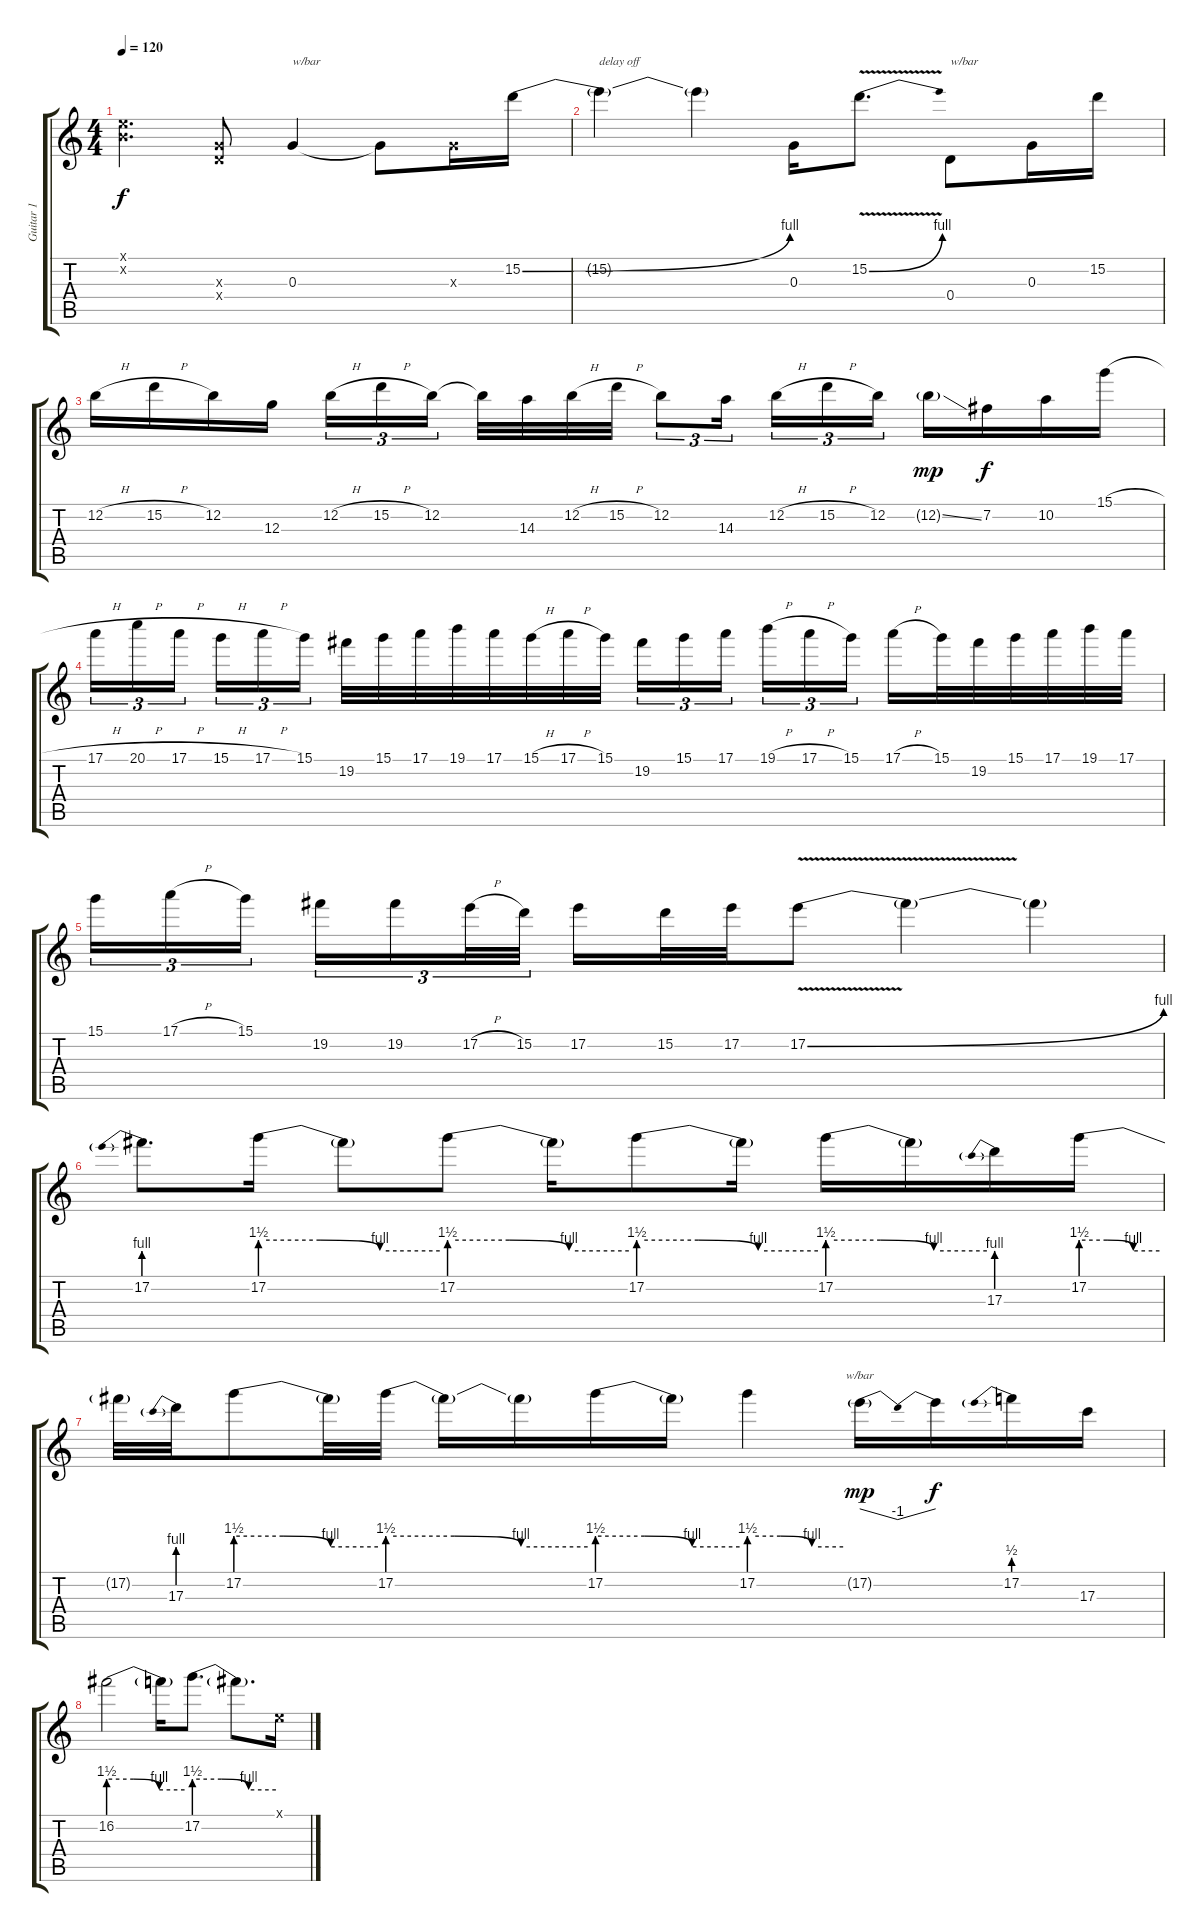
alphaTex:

\track ("Guitar 1" "Guitar 1") {instrument distortionguitar}
\staff {score tabs}
\tuning (E4 B3 G3 D3 A2 E2) {hide}
\ts (4 4)
\tempo 120
\clef g2
\ks c
(0.1{x} 0.2{x}).4{d dy f} (0.3{x} 0.4{x}).8 0.3.4{txt "w/bar"} 0.3{t}.8 0.3{x}.16 15.2{be (bend 0 0 60 4)}.16 |
15.2{t}.4{txt "delay off"} 15.2{t}.4 0.3.16 15.2{be (bend 0 0 60 4) v}.8{d} 0.4.8{txt "w/bar"} 0.3.16 15.2.16 |
12.2{h}.16 15.2{h}.16 12.2.16 12.3.16 12.2{h}.16{tu (3 2)} 15.2{h}.16{tu (3 2)} 12.2.16{tu (3 2) beam splitsecondary} 12.2{t}.32 14.3.32 12.2{h}.32 15.2{h}.32 12.2.8{tu (3 2)} 14.3.16{tu (3 2) beam splitsecondary} 12.2{h}.16{tu (3 2)} 15.2{h}.16{tu (3 2)} 12.2.16{tu (3 2)} 12.2{ss g}.16{dy mp} 7.2.16{dy f} 10.2.16 15.1{h}.16 |
17.1{h}.16{tu (3 2)} 20.1{h}.16{tu (3 2)} 17.1{h}.16{tu (3 2) beam splitsecondary} 15.1{h}.16{tu (3 2)} 17.1{h}.16{tu (3 2)} 15.1.16{tu (3 2)} 19.2.32 15.1.32 17.1.32 19.1.32 17.1.32 15.1{h}.32 17.1{h}.32 15.1.32 19.2.16{tu (3 2)} 15.1.16{tu (3 2)} 17.1.16{tu (3 2) beam splitsecondary} 19.1{h}.16{tu (3 2)} 17.1{h}.16{tu (3 2)} 15.1.16{tu (3 2)} 17.1{h}.16 15.1.32 19.2.32 15.1.32 17.1.32 19.1.32 17.1.32 |
15.1.16{tu (3 2)} 17.1{h}.16{tu (3 2)} 15.1.16{tu (3 2) beam splitsecondary} 19.2.16{tu (3 2)} 19.2.16{tu (3 2)} 17.2{h}.32{tu (3 2)} 15.2.32{tu (3 2)} 17.2.16 15.2.32 17.2.32 17.2{be (bend 0 0 60 4) v}.8 17.2{t}.4 17.2{t}.4 |
17.2{be (prebend 0 4 60 4)}.8{d} 17.2{be (custom 0 6 20 6 40 4 60 4)}.16 17.2{t}.8 17.2{be (custom 0 6 20 6 40 4 60 4)}.8 17.2{t}.16 17.2{be (custom 0 6 20 6 40 4 60 4)}.8 17.2{t}.16 17.2{be (custom 0 6 20 6 40 4 60 4)}.16 17.2{t}.16 17.3{be (prebend 0 4 60 4)}.16 17.2{be (custom 0 6 20 6 40 4 60 4)}.16 |
17.2{t}.32 17.3{be (prebend 0 4 60 4)}.32 17.2{be (custom 0 6 20 6 40 4 60 4)}.8 17.2{t}.32 17.2{be (custom 0 6 20 6 40 4 60 4)}.32 17.2{t}.16 17.2{t}.16 17.2{be (custom 0 6 20 6 40 4 60 4)}.16 17.2{t}.16 17.2{be (custom 0 6 20 6 40 4 60 4)}.4 17.2{g}.16{tbe (dip default 0 0 30 -4 60 0) dy mp} 17.2{t}.16{dy f} 17.2{be (prebend 0 2 60 2)}.16 17.3.16 |
16.2{be (custom 0 6 20 6 40 4 60 4)}.2 16.2{t}.16 17.2{be (custom 0 6 20 6 40 4 60 4)}.8{d} 17.2{t}.8{d} 0.1{x}.16
